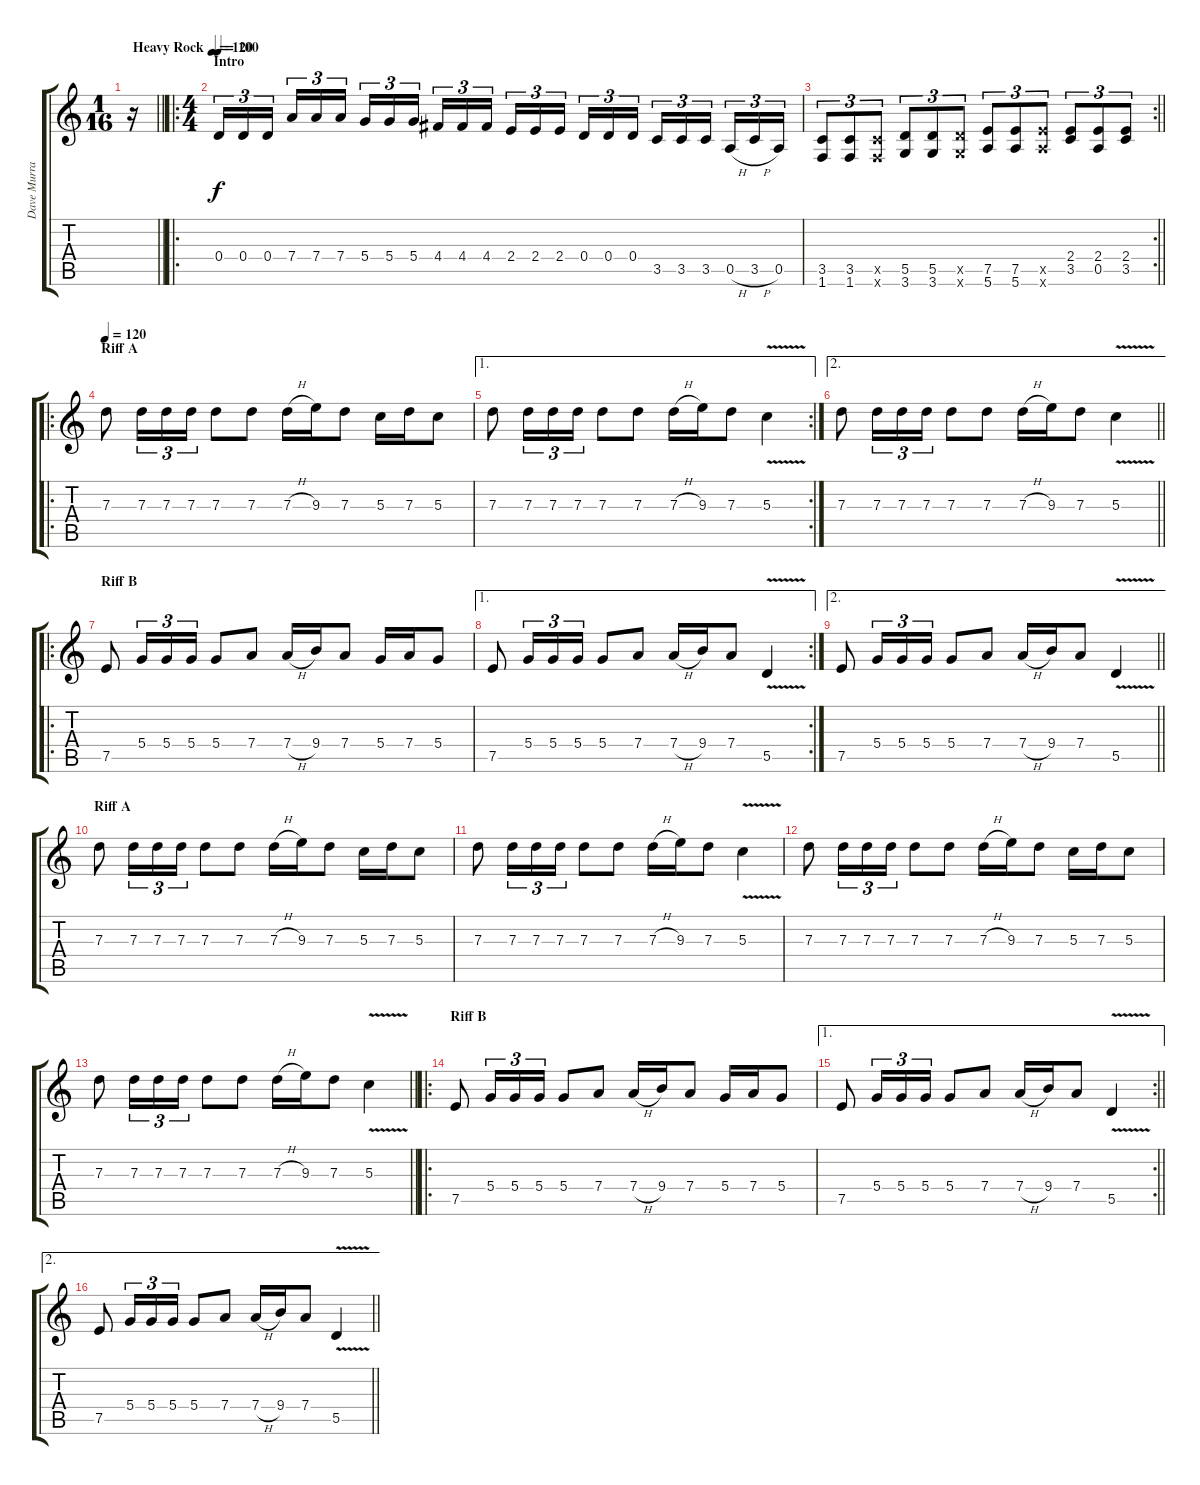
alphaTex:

\track ("Dave Murray" "Dave Murra") {instrument distortionguitar}
\staff {score tabs}
\tuning (E4 B3 G3 D3 A2 E2) {hide}
\ts (1 16)
\tempo (120 "Heavy Rock")
\clef g2
\barLineRight lightlight
\ks c
r.16{dy f instrument distortionguitar} |
\ro
\ts (4 4)
\section ("" "Intro")
\tempo 100
0.4.16{tu (3 2)} 0.4.16{tu (3 2)} 0.4.16{tu (3 2) beam splitsecondary} 7.4.16{tu (3 2)} 7.4.16{tu (3 2)} 7.4.16{tu (3 2)} 5.4.16{tu (3 2)} 5.4.16{tu (3 2)} 5.4.16{tu (3 2) beam splitsecondary} 4.4.16{tu (3 2)} 4.4.16{tu (3 2)} 4.4.16{tu (3 2)} 2.4.16{tu (3 2)} 2.4.16{tu (3 2)} 2.4.16{tu (3 2) beam splitsecondary} 0.4.16{tu (3 2)} 0.4.16{tu (3 2)} 0.4.16{tu (3 2)} 3.5.16{tu (3 2)} 3.5.16{tu (3 2)} 3.5.16{tu (3 2) beam splitsecondary} 0.5{h}.16{tu (3 2)} 3.5{h}.16{tu (3 2)} 0.5.16{tu (3 2)} |
\rc 2
\barLineRight lightlight
(3.5 1.6).8{tu (3 2)} (3.5 1.6).8{tu (3 2)} (3.5{x} 1.6{x}).8{tu (3 2)} (5.5 3.6).8{tu (3 2)} (5.5 3.6).8{tu (3 2)} (5.5{x} 3.6{x}).8{tu (3 2)} (7.5 5.6).8{tu (3 2)} (7.5 5.6).8{tu (3 2)} (7.5{x} 5.6{x}).8{tu (3 2)} (2.4 3.5).8{tu (3 2)} (2.4 0.5).8{tu (3 2)} (2.4 3.5).8{tu (3 2)} |
\ro
\section ("" "Riff A")
\tempo 120
7.3.8 7.3.16{tu (3 2)} 7.3.16{tu (3 2)} 7.3.16{tu (3 2)} 7.3.8 7.3.8 7.3{h}.16 9.3.16 7.3.8 5.3.16 7.3.16 5.3.8 |
\ae 1
\rc 2
7.3.8 7.3.16{tu (3 2)} 7.3.16{tu (3 2)} 7.3.16{tu (3 2)} 7.3.8 7.3.8 7.3{h}.16 9.3.16 7.3.8 5.3{v}.4 |
\ae 2
\barLineRight lightlight
7.3.8 7.3.16{tu (3 2)} 7.3.16{tu (3 2)} 7.3.16{tu (3 2)} 7.3.8 7.3.8 7.3{h}.16 9.3.16 7.3.8 5.3{v}.4 |
\ro
\section ("" "Riff B")
7.5.8 5.4.16{tu (3 2)} 5.4.16{tu (3 2)} 5.4.16{tu (3 2)} 5.4.8 7.4.8 7.4{h}.16 9.4.16 7.4.8 5.4.16 7.4.16 5.4.8 |
\ae 1
\rc 2
7.5.8 5.4.16{tu (3 2)} 5.4.16{tu (3 2)} 5.4.16{tu (3 2)} 5.4.8 7.4.8 7.4{h}.16 9.4.16 7.4.8 5.5{v}.4 |
\ae 2
\barLineRight lightlight
7.5.8 5.4.16{tu (3 2)} 5.4.16{tu (3 2)} 5.4.16{tu (3 2)} 5.4.8 7.4.8 7.4{h}.16 9.4.16 7.4.8 5.5{v}.4 |
\section ("" "Riff A")
7.3.8 7.3.16{tu (3 2)} 7.3.16{tu (3 2)} 7.3.16{tu (3 2)} 7.3.8 7.3.8 7.3{h}.16 9.3.16 7.3.8 5.3.16 7.3.16 5.3.8 |
7.3.8 7.3.16{tu (3 2)} 7.3.16{tu (3 2)} 7.3.16{tu (3 2)} 7.3.8 7.3.8 7.3{h}.16 9.3.16 7.3.8 5.3{v}.4 |
7.3.8 7.3.16{tu (3 2)} 7.3.16{tu (3 2)} 7.3.16{tu (3 2)} 7.3.8 7.3.8 7.3{h}.16 9.3.16 7.3.8 5.3.16 7.3.16 5.3.8 |
\barLineRight lightlight
7.3.8 7.3.16{tu (3 2)} 7.3.16{tu (3 2)} 7.3.16{tu (3 2)} 7.3.8 7.3.8 7.3{h}.16 9.3.16 7.3.8 5.3{v}.4 |
\ro
\section ("" "Riff B")
7.5.8 5.4.16{tu (3 2)} 5.4.16{tu (3 2)} 5.4.16{tu (3 2)} 5.4.8 7.4.8 7.4{h}.16 9.4.16 7.4.8 5.4.16 7.4.16 5.4.8 |
\ae 1
\rc 2
\barLineRight lightlight
7.5.8 5.4.16{tu (3 2)} 5.4.16{tu (3 2)} 5.4.16{tu (3 2)} 5.4.8 7.4.8 7.4{h}.16 9.4.16 7.4.8 5.5{v}.4 |
\ae 2
\barLineRight lightlight
7.5.8 5.4.16{tu (3 2)} 5.4.16{tu (3 2)} 5.4.16{tu (3 2)} 5.4.8 7.4.8 7.4{h}.16 9.4.16 7.4.8 5.5{v}.4
